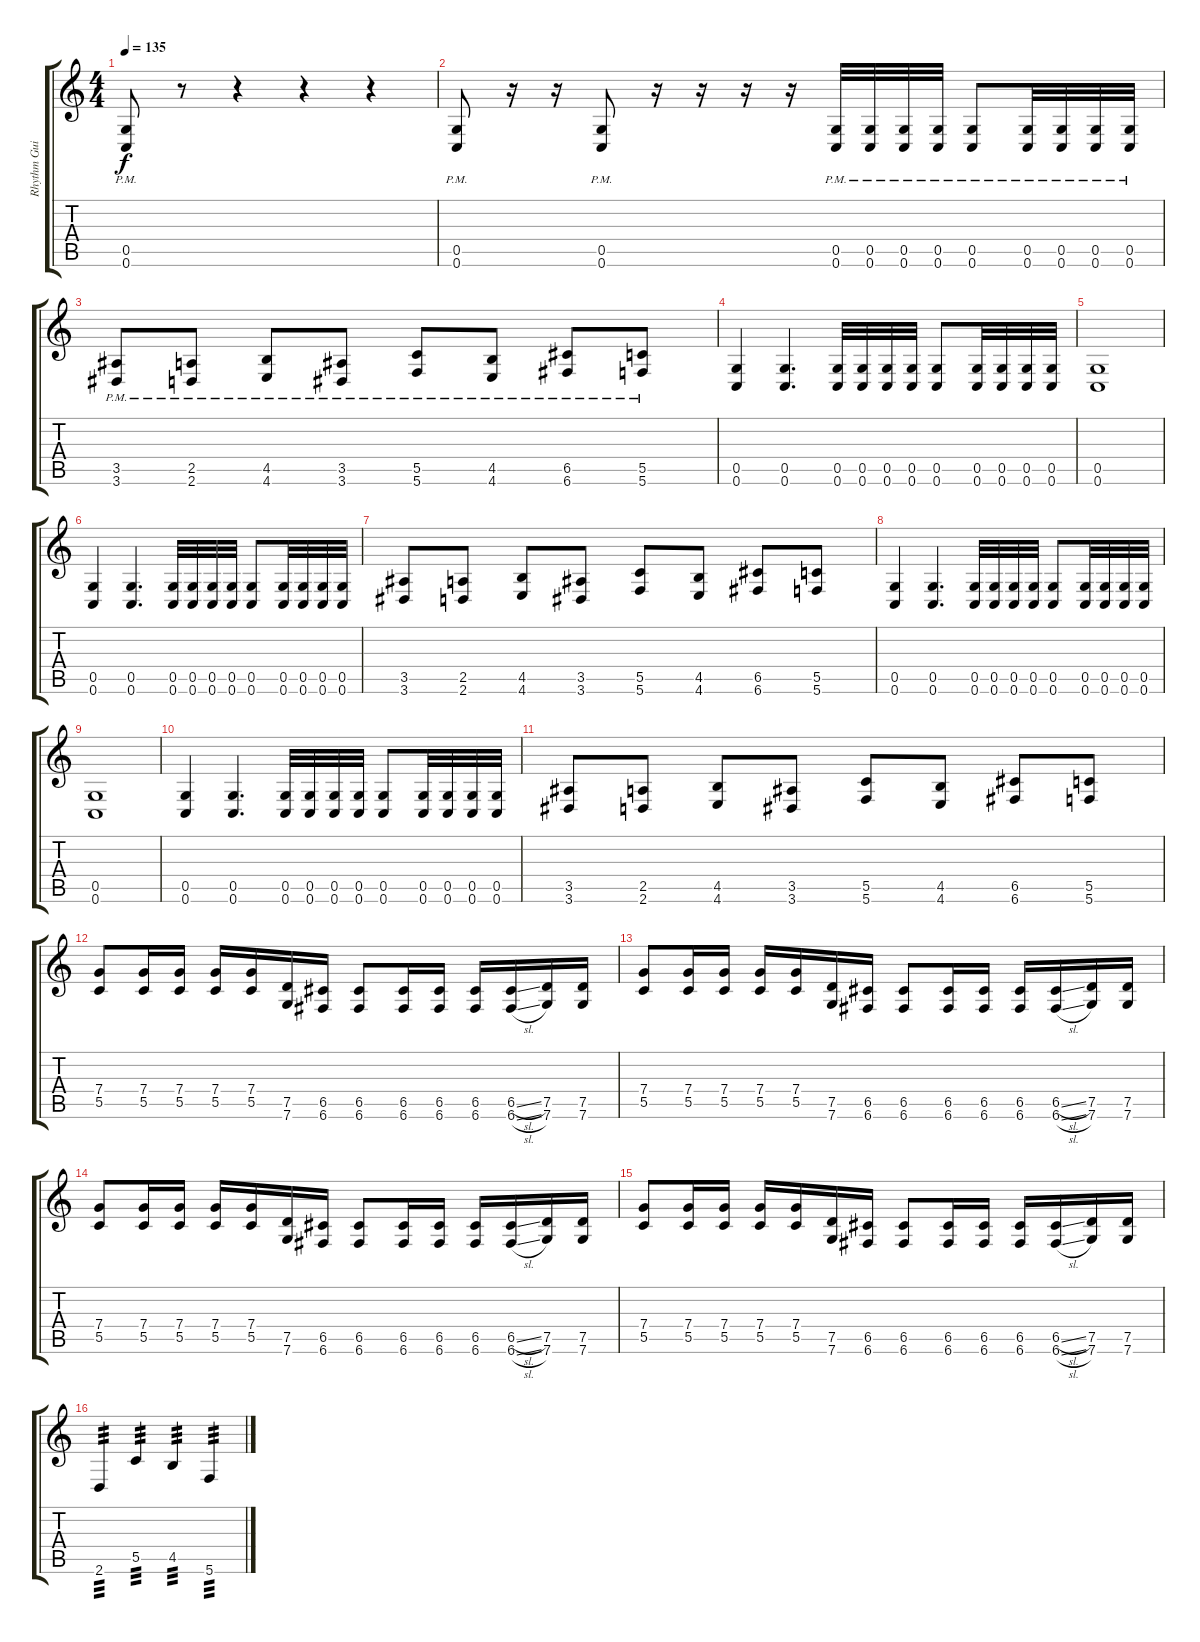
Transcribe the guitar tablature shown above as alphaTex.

\track ("Rhythm Guitar" "Rhythm Gui") {instrument distortionguitar}
\staff {score tabs}
\tuning (D4 A3 F3 C3 G2 C2) {hide}
\ts (4 4)
\tempo 135
\clef g2
\ks c
(0.5{pm} 0.6{pm}).8{dy f} r.8 r.4 r.4 r.4 |
(0.5{pm} 0.6{pm}).8 r.16 r.16 (0.5{pm} 0.6{pm}).8 r.16 r.16 r.16 r.16 (0.5{pm} 0.6{pm}).32 (0.5{pm} 0.6{pm}).32 (0.5{pm} 0.6{pm}).32 (0.5{pm} 0.6{pm}).32 (0.5{pm} 0.6{pm}).8 (0.5{pm} 0.6{pm}).32 (0.5{pm} 0.6{pm}).32 (0.5{pm} 0.6{pm}).32 (0.5{pm} 0.6{pm}).32 |
(3.5{pm} 3.6{pm}).8 (2.5{pm} 2.6{pm}).8 (4.5{pm} 4.6{pm}).8 (3.5{pm} 3.6{pm}).8 (5.5{pm} 5.6{pm}).8 (4.5{pm} 4.6{pm}).8 (6.5{pm} 6.6{pm}).8 (5.5{pm} 5.6{pm}).8 |
(0.5 0.6).4 (0.5 0.6).4{d} (0.5 0.6).32 (0.5 0.6).32 (0.5 0.6).32 (0.5 0.6).32 (0.5 0.6).8 (0.5 0.6).32 (0.5 0.6).32 (0.5 0.6).32 (0.5 0.6).32 |
(0.5 0.6).1 |
(0.5 0.6).4 (0.5 0.6).4{d} (0.5 0.6).32 (0.5 0.6).32 (0.5 0.6).32 (0.5 0.6).32 (0.5 0.6).8 (0.5 0.6).32 (0.5 0.6).32 (0.5 0.6).32 (0.5 0.6).32 |
(3.5 3.6).8 (2.5 2.6).8 (4.5 4.6).8 (3.5 3.6).8 (5.5 5.6).8 (4.5 4.6).8 (6.5 6.6).8 (5.5 5.6).8 |
(0.5 0.6).4 (0.5 0.6).4{d} (0.5 0.6).32 (0.5 0.6).32 (0.5 0.6).32 (0.5 0.6).32 (0.5 0.6).8 (0.5 0.6).32 (0.5 0.6).32 (0.5 0.6).32 (0.5 0.6).32 |
(0.5 0.6).1 |
(0.5 0.6).4 (0.5 0.6).4{d} (0.5 0.6).32 (0.5 0.6).32 (0.5 0.6).32 (0.5 0.6).32 (0.5 0.6).8 (0.5 0.6).32 (0.5 0.6).32 (0.5 0.6).32 (0.5 0.6).32 |
(3.5 3.6).8 (2.5 2.6).8 (4.5 4.6).8 (3.5 3.6).8 (5.5 5.6).8 (4.5 4.6).8 (6.5 6.6).8 (5.5 5.6).8 |
(7.4 5.5).8 (7.4 5.5).16 (7.4 5.5).16 (7.4 5.5).16 (7.4 5.5).16 (7.5 7.6).16 (6.5 6.6).16 (6.5 6.6).8 (6.5 6.6).16 (6.5 6.6).16 (6.5 6.6).16 (6.5{sl} 6.6{sl}).16 (7.5 7.6).16 (7.5 7.6).16 |
(7.4 5.5).8 (7.4 5.5).16 (7.4 5.5).16 (7.4 5.5).16 (7.4 5.5).16 (7.5 7.6).16 (6.5 6.6).16 (6.5 6.6).8 (6.5 6.6).16 (6.5 6.6).16 (6.5 6.6).16 (6.5{sl} 6.6{sl}).16 (7.5 7.6).16 (7.5 7.6).16 |
(7.4 5.5).8 (7.4 5.5).16 (7.4 5.5).16 (7.4 5.5).16 (7.4 5.5).16 (7.5 7.6).16 (6.5 6.6).16 (6.5 6.6).8 (6.5 6.6).16 (6.5 6.6).16 (6.5 6.6).16 (6.5{sl} 6.6{sl}).16 (7.5 7.6).16 (7.5 7.6).16 |
(7.4 5.5).8 (7.4 5.5).16 (7.4 5.5).16 (7.4 5.5).16 (7.4 5.5).16 (7.5 7.6).16 (6.5 6.6).16 (6.5 6.6).8 (6.5 6.6).16 (6.5 6.6).16 (6.5 6.6).16 (6.5{sl} 6.6{sl}).16 (7.5 7.6).16 (7.5 7.6).16 |
2.6.4{tp 3} 5.5.4{tp 3} 4.5.4{tp 3} 5.6.4{tp 3}
